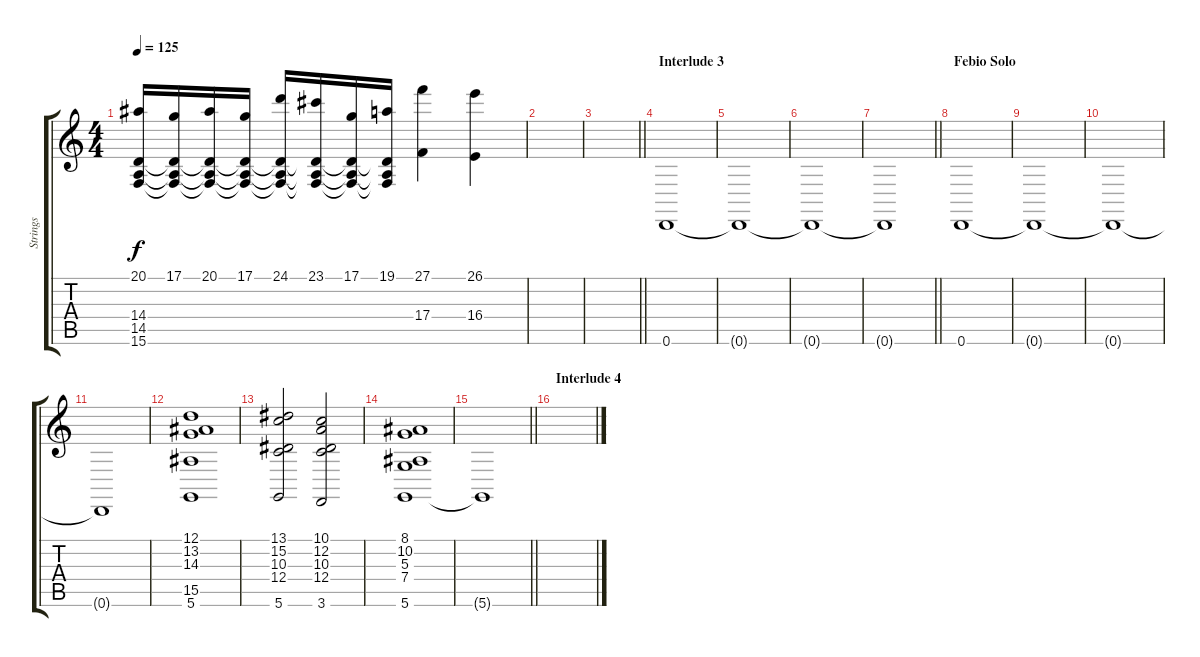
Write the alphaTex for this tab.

\track ("Strings" "Strings") {instrument stringensemble1}
\staff {score tabs}
\tuning (D4 A3 F3 C3 G2 D2) {hide}
\ts (4 4)
\tempo 125
\clef g2
\ks c
(20.1 14.4{t} 14.5{t} 15.6{t}).16{dy f} (17.1 14.4{t} 14.5{t} 15.6{t}).16 (20.1 14.4{t} 14.5{t} 15.6{t}).16 (17.1 14.4{t} 14.5{t} 15.6{t}).16 (24.1 14.4{t} 14.5{t} 15.6{t}).16 (23.1 14.4{t} 14.5{t} 15.6{t}).16 (17.1 14.4{t} 14.5{t} 15.6{t}).16 (19.1 14.4{t} 14.5{t} 15.6{t}).16 (27.1 17.4).4 (26.1 16.4).4 |
|
\barLineRight lightlight
|
\section ("" "Interlude 3")
0.6.1 |
0.6{t}.1 |
0.6{t}.1 |
\barLineRight lightlight
0.6{t}.1 |
\section ("" "Febio Solo ")
0.6.1 |
0.6{t}.1 |
0.6{t}.1 |
0.6{t}.1 |
(12.1 13.2 14.3 15.5 5.6).1 |
(13.1 15.2 10.3 12.4 5.6).2 (10.1 12.2 10.3 12.4 3.6).2 |
(8.1 10.2 5.3 7.4 5.6).1 |
\barLineRight lightlight
5.6{t}.1 |
\section ("" "Interlude 4")
